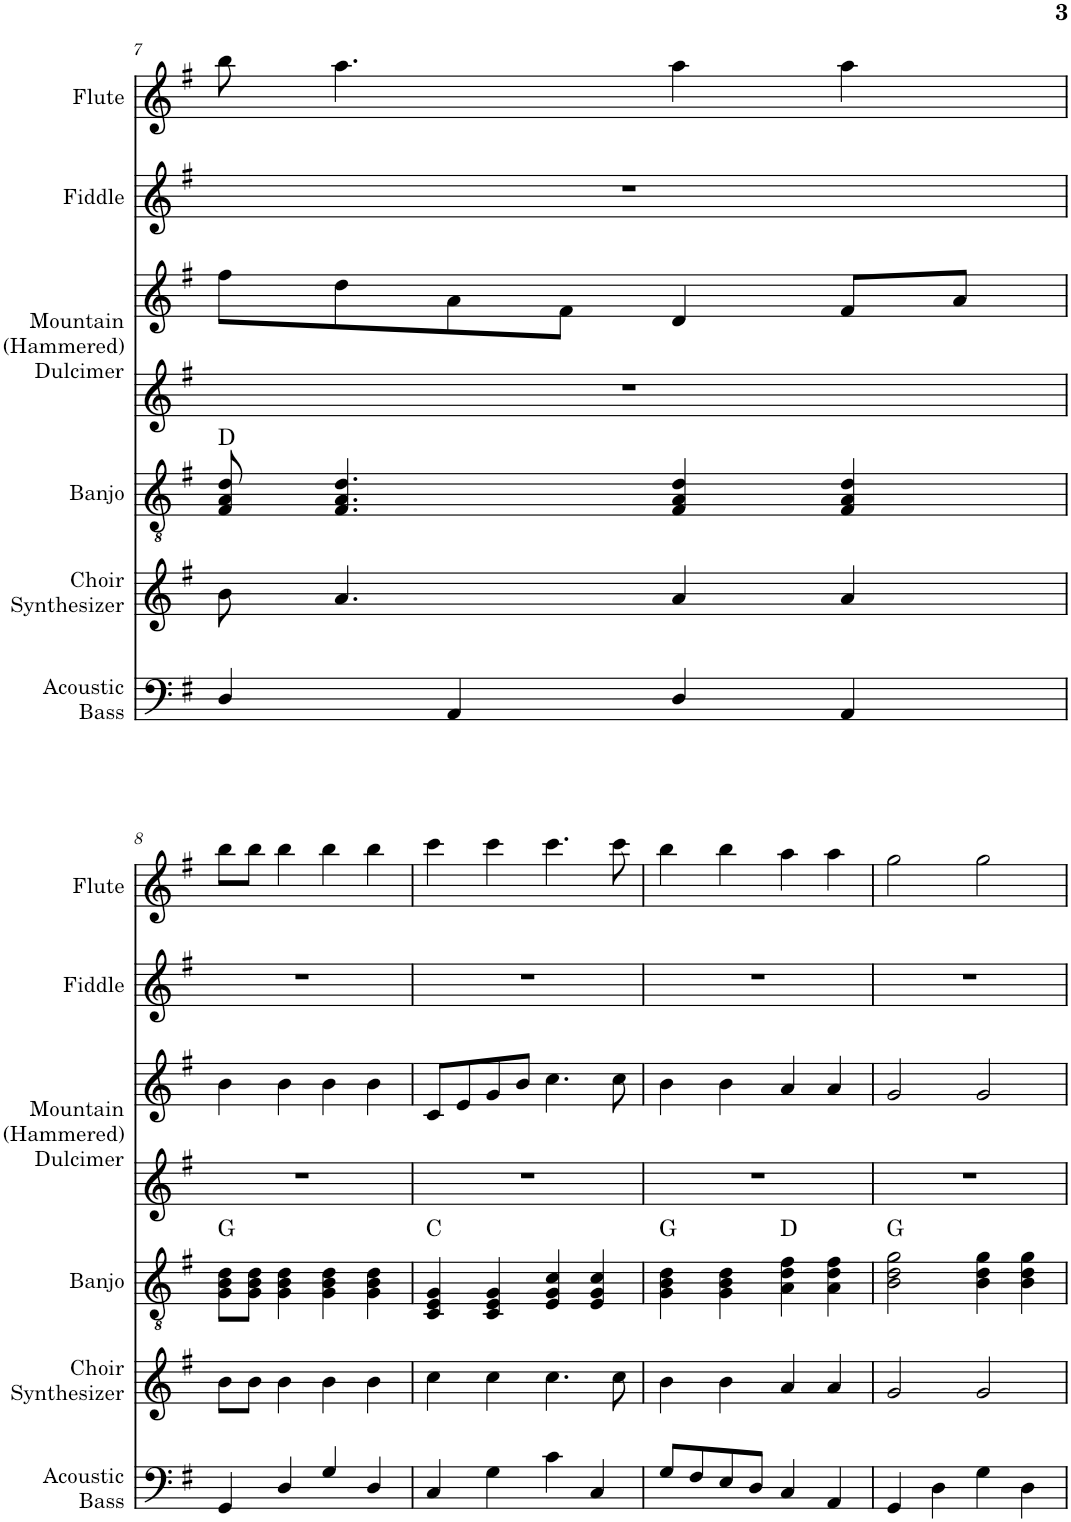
**kern	**kern	**kern	**harte	**kern	**kern	**kern	**kern
*part6	*part5	*part4	*part4	*part3	*part3	*part2	*part1
*staff7	*staff6	*staff5	*	*staff4	*staff3	*staff2	*staff1
*I"Acoustic  Bass	*I"Choir Synthesizer	*I"Banjo	*	*I"Mountain (Hammered) Dulcimer	*	*I"Fiddle	*I"Flute
*I'Acoustic  Bass	*I'Choir Synthesizer	*I'Banjo	*	*I'Mountain (Hammered) Dulcimer	*	*I'Fiddle	*I'Flute
!!LO:PB:g=z
*clefF4	*clefG2	*clefGv2	*	*clefG2	*clefG2	*clefG2	*clefG2
*Trd7c12	*	*Trd7c12	*	*	*	*	*
*k[f#]	*k[f#]	*k[f#]	*	*k[f#]	*k[f#]	*k[f#]	*k[f#]
*M4/4	*M4/4	*M4/4	*	*M4/4	*M4/4	*M4/4	*M4/4
=7	=7	=7	=7	=7	=7	=7	=7
4D/	8b\	8F#/ 8A/ 8d/	D:maj	1r	8ff#\L	1r	8bb\
.	4.a/	4.F#/ 4.A/ 4.d/	.	.	8dd\	.	4.aa\
4AA/	.	.	.	.	8a\	.	.
.	.	.	.	.	8f#\J	.	.
4D/	4a/	4F#/ 4A/ 4d/	.	.	4d/	.	4aa\
4AA/	4a/	4F#/ 4A/ 4d/	.	.	8f#/L	.	4aa\
.	.	.	.	.	8a/J	.	.
!!LO:LB:g=z
=8	=8	=8	=8	=8	=8	=8	=8
*k[f#]	*k[f#]	*k[f#]	*	*k[f#]	*k[f#]	*k[f#]	*k[f#]
4GG/	8b\L	8G\ 8B\ 8d\L	G:maj	1r	4b\	1r	8bb\L
.	8b\J	8G\ 8B\ 8d\J	.	.	.	.	8bb\J
4D/	4b\	4G\ 4B\ 4d\	.	.	4b\	.	4bb\
4G/	4b\	4G\ 4B\ 4d\	.	.	4b\	.	4bb\
4D/	4b\	4G\ 4B\ 4d\	.	.	4b\	.	4bb\
=9	=9	=9	=9	=9	=9	=9	=9
4C/	4cc\	4C/ 4E/ 4G/	C:maj	1r	8c/L	1r	4ccc\
.	.	.	.	.	8e/	.	.
4G\	4cc\	4C/ 4E/ 4G/	.	.	8g/	.	4ccc\
.	.	.	.	.	8b/J	.	.
4c\	4.cc\	4E/ 4G/ 4c/	.	.	4.cc\	.	4.ccc\
4C/	.	4E/ 4G/ 4c/	.	.	.	.	.
.	8cc\	.	.	.	8cc\	.	8ccc\
=10	=10	=10	=10	=10	=10	=10	=10
8G/L	4b\	4G\ 4B\ 4d\	G:maj	1r	4b\	1r	4bb\
8F#/	.	.	.	.	.	.	.
8E/	4b\	4G\ 4B\ 4d\	.	.	4b\	.	4bb\
8D/J	.	.	.	.	.	.	.
4C/	4a/	4A\ 4d\ 4f#\	D:maj	.	4a/	.	4aa\
4AA/	4a/	4A\ 4d\ 4f#\	.	.	4a/	.	4aa\
=11	=11	=11	=11	=11	=11	=11	=11
4GG/	2g/	2B\ 2d\ 2g\	G:maj	1r	2g/	1r	2gg\
4D\	.	.	.	.	.	.	.
4G\	2g/	4B\ 4d\ 4g\	.	.	2g/	.	2gg\
4D\	.	4B\ 4d\ 4g\	.	.	.	.	.
=	=	=	=	=	=	=	=
*-	*-	*-	*-	*-	*-	*-	*-
